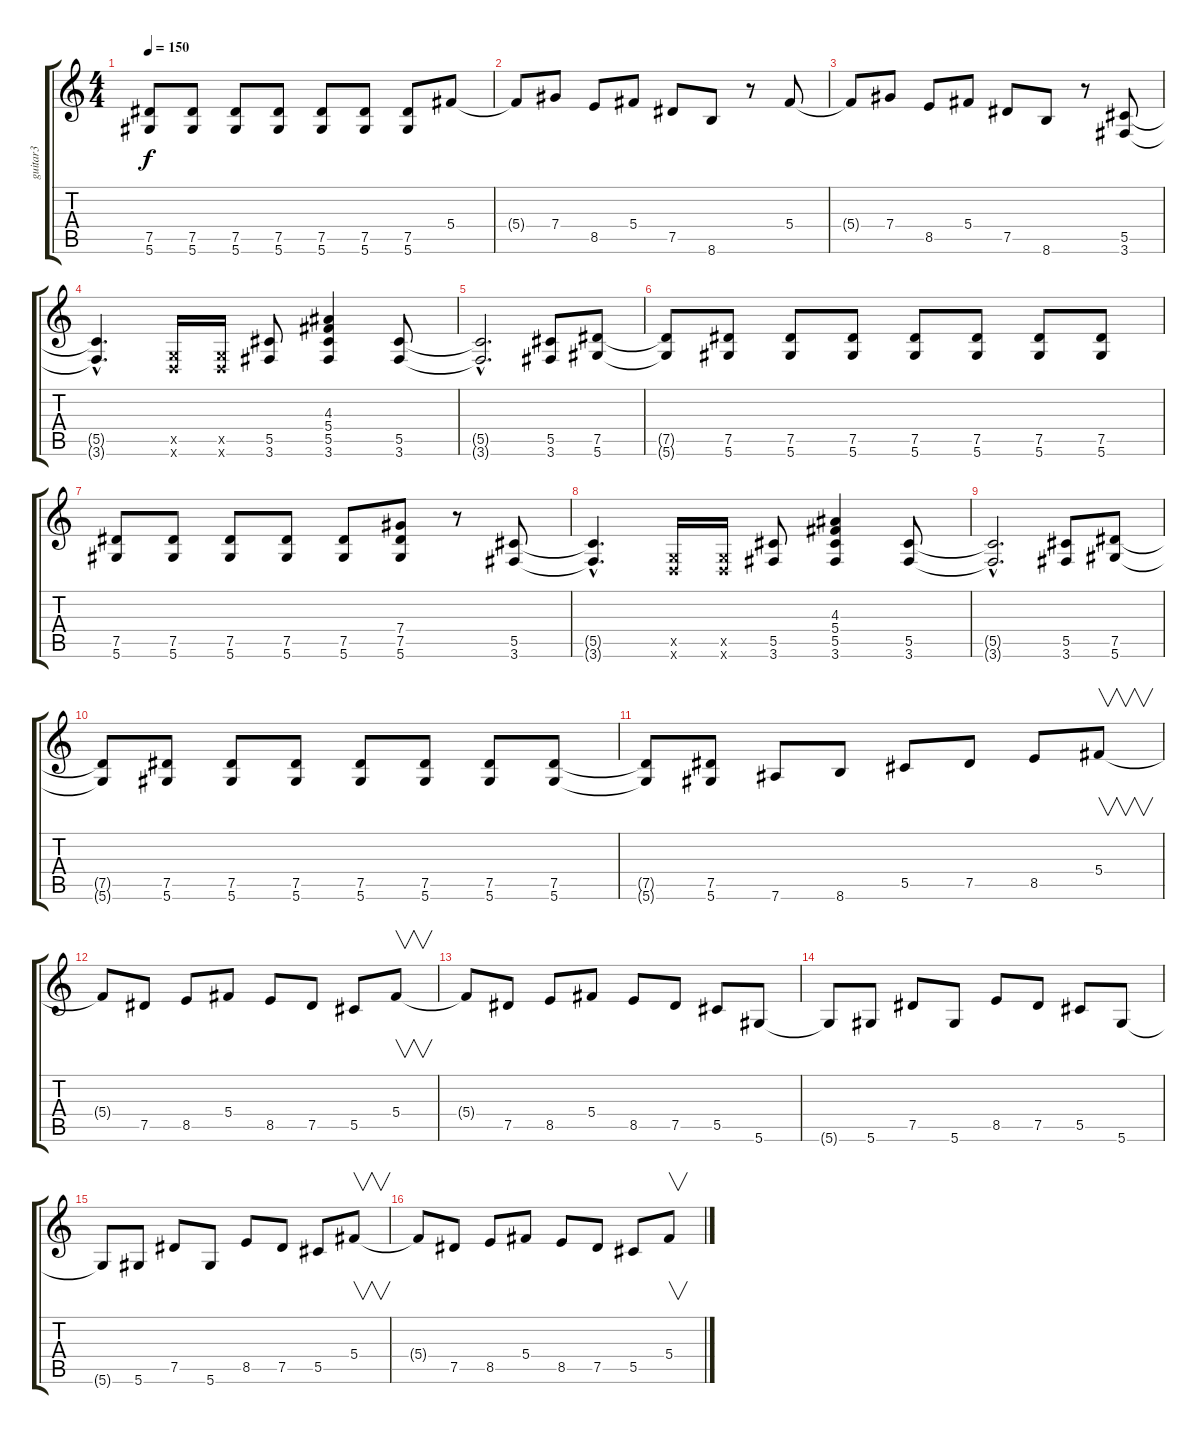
\track ("guitar3" "guitar3") {instrument distortionguitar}
\staff {score tabs}
\tuning (Eb4 Bb3 Gb3 Db3 Ab2 Eb2) {hide}
\ts (4 4)
\tempo 150
\clef g2
\ks c
(7.5 5.6).8{dy f} (7.5 5.6).8 (7.5 5.6).8 (7.5 5.6).8 (7.5 5.6).8 (7.5 5.6).8 (7.5 5.6).8 5.4.8 |
5.4{t}.8 7.4.8 8.5.8 5.4.8 7.5.8 8.6.8 r.8 5.4.8 |
5.4{t}.8 7.4.8 8.5.8 5.4.8 7.5.8 8.6.8 r.8 (5.5 3.6).8 |
(5.5{hac t} 3.6{hac t}).4{d} (-1.5{x} -1.6{x}).16 (-1.5{x} -1.6{x}).16 (5.5 3.6).8 (4.3 5.4 5.5 3.6).4 (5.5 3.6).8 |
(5.5{hac t} 3.6{hac t}).2{d} (5.5 3.6).8 (7.5 5.6).8 |
(7.5{t} 5.6{t}).8 (7.5 5.6).8 (7.5 5.6).8 (7.5 5.6).8 (7.5 5.6).8 (7.5 5.6).8 (7.5 5.6).8 (7.5 5.6).8 |
(7.5 5.6).8 (7.5 5.6).8 (7.5 5.6).8 (7.5 5.6).8 (7.5 5.6).8 (7.4 7.5 5.6).8 r.8 (5.5 3.6).8 |
(5.5{hac t} 3.6{hac t}).4{d} (-1.5{x} -1.6{x}).16 (-1.5{x} -1.6{x}).16 (5.5 3.6).8 (4.3 5.4 5.5 3.6).4 (5.5 3.6).8 |
(5.5{hac t} 3.6{hac t}).2{d} (5.5 3.6).8 (7.5 5.6).8 |
(7.5{t} 5.6{t}).8 (7.5 5.6).8 (7.5 5.6).8 (7.5 5.6).8 (7.5 5.6).8 (7.5 5.6).8 (7.5 5.6).8 (7.5 5.6).8 |
(7.5{t} 5.6{t}).8 (7.5 5.6).8 7.6.8 8.6.8 5.5.8 7.5.8 8.5.8 5.4.8{v} |
5.4{t}.8 7.5.8 8.5.8 5.4.8 8.5.8 7.5.8 5.5.8 5.4.8{v} |
5.4{t}.8 7.5.8 8.5.8 5.4.8 8.5.8 7.5.8 5.5.8 5.6.8 |
5.6{t}.8 5.6.8 7.5.8 5.6.8 8.5.8 7.5.8 5.5.8 5.6.8 |
5.6{t}.8 5.6.8 7.5.8 5.6.8 8.5.8 7.5.8 5.5.8 5.4.8{v} |
5.4{t}.8 7.5.8 8.5.8 5.4.8 8.5.8 7.5.8 5.5.8 5.4.8{v}
